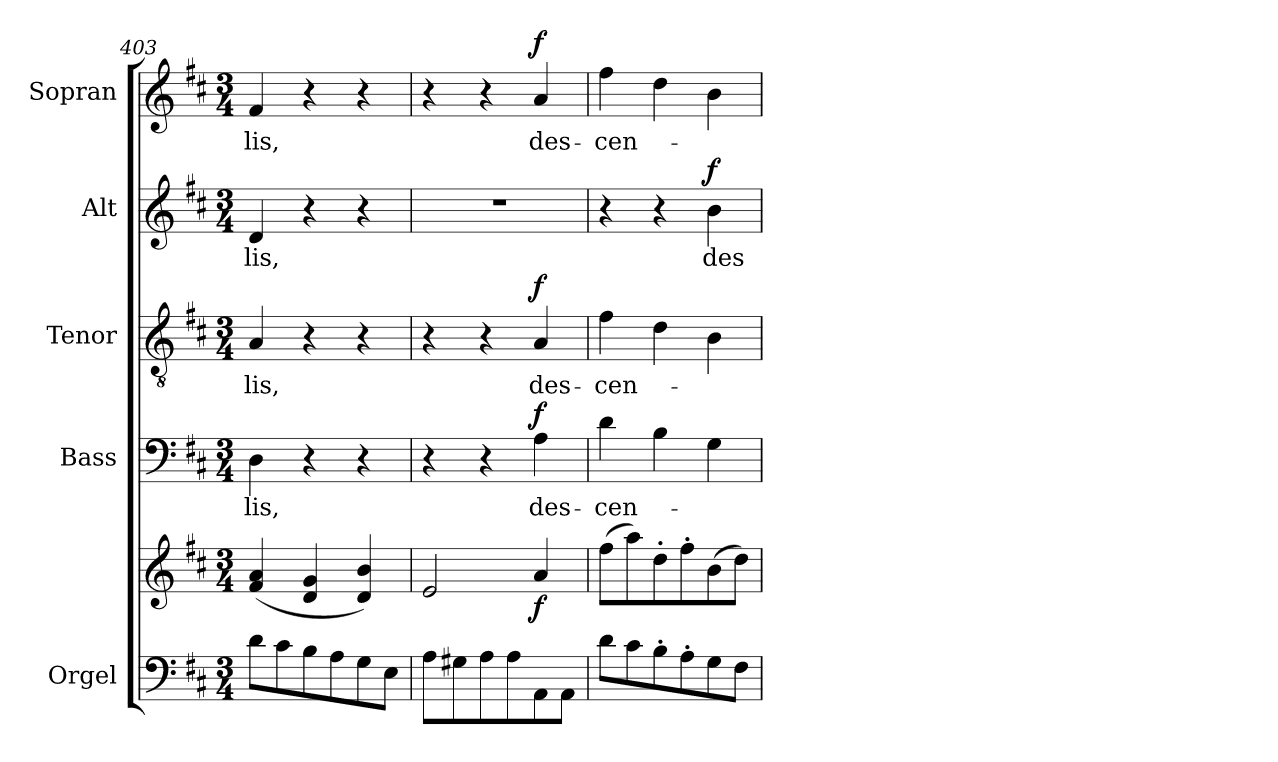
**kern	**kern	**dynam	**kern	**text	**dynam	**kern	**text	**dynam	**kern	**text	**dynam	**kern	**text	**dynam
*part5	*part5	*part5	*part4	*part4	*part4	*part3	*part3	*part3	*part2	*part2	*part2	*part1	*part1	*part1
*staff6	*staff5	*staff5/6	*staff4	*staff4	*staff4	*staff3	*staff3	*staff3	*staff2	*staff2	*staff2	*staff1	*staff1	*staff1
*I"Orgel	*	*	*I"Bass	*	*	*I"Tenor	*	*	*I"Alt	*	*	*I"Sopran	*	*
*I'Org.	*	*	*I'B.	*	*	*I'T.	*	*	*I'A.	*	*	*I'S.	*	*
*clefF4	*clefG2	*	*clefF4	*	*	*clefGv2	*	*	*clefG2	*	*	*clefG2	*	*
*k[f#c#]	*k[f#c#]	*	*k[f#c#]	*	*	*k[f#c#]	*	*	*k[f#c#]	*	*	*k[f#c#]	*	*
*D:	*D:	*	*D:	*	*	*D:	*	*	*D:	*	*	*D:	*	*
*M3/4	*M3/4	*	*M3/4	*	*	*M3/4	*	*	*M3/4	*	*	*M3/4	*	*
=403	=403	=403	=403	=403	=403	=403	=403	=403	=403	=403	=403	=403	=403	=403
!	!	!	!	!LO:LY:b	!	!	!LO:LY:b	!	!	!LO:LY:b	!	!	!LO:LY:b	!
8d\L	(<4f#/ 4a/	.	4D\	-lis,	.	4A/	-lis,	.	4d/	-lis,	.	4f#/	-lis,	.
8c#\	.	.	.	.	.	.	.	.	.	.	.	.	.	.
8B\	4d/ 4g/	.	4r	.	.	4r	.	.	4r	.	.	4r	.	.
8A\	.	.	.	.	.	.	.	.	.	.	.	.	.	.
8G\	4d/ 4b/)	.	4r	.	.	4r	.	.	4r	.	.	4r	.	.
8E\J	.	.	.	.	.	.	.	.	.	.	.	.	.	.
=404	=404	=404	=404	=404	=404	=404	=404	=404	=404	=404	=404	=404	=404	=404
8A\L	2e/	.	4r	.	.	4r	.	.	2.r	.	.	4r	.	.
8G#X\	.	.	.	.	.	.	.	.	.	.	.	.	.	.
8A\	.	.	4r	.	.	4r	.	.	.	.	.	4r	.	.
8A\	.	.	.	.	.	.	.	.	.	.	.	.	.	.
!	!	!LO:DY:b	!	!LO:LY:b	!LO:DY:a	!	!LO:LY:b	!LO:DY:a	!	!	!	!	!LO:LY:b	!LO:DY:a
8AA\	4a/	f	4A\	des-	f	4A/	des-	f	.	.	.	4a/	des-	f
8AA\J	.	.	.	.	.	.	.	.	.	.	.	.	.	.
=405	=405	=405	=405	=405	=405	=405	=405	=405	=405	=405	=405	=405	=405	=405
!	!	!	!	!LO:LY:b	!	!	!LO:LY:b	!	!	!	!	!	!LO:LY:b	!
8d\L	(>8ff#\L	.	4d\	-cen-	.	4f#\	-cen-	.	4r	.	.	4ff#\	-cen-	.
8c#\	8aa\)	.	.	.	.	.	.	.	.	.	.	.	.	.
8B'>\	8dd'>\	.	4B\	.	.	4d\	.	.	4r	.	.	4dd\	.	.
8A'>\	8ff#'>\	.	.	.	.	.	.	.	.	.	.	.	.	.
!	!	!	!	!	!	!	!	!	!	!LO:LY:b	!LO:DY:a	!	!	!
8G\	(>8b\	.	4G\	.	.	4B\	.	.	4b\	des-	f	4b\	.	.
8F#\J	8dd\J)	.	.	.	.	.	.	.	.	.	.	.	.	.
=	=	=	=	=	=	=	=	=	=	=	=	=	=	=
*-	*-	*-	*-	*-	*-	*-	*-	*-	*-	*-	*-	*-	*-	*-
